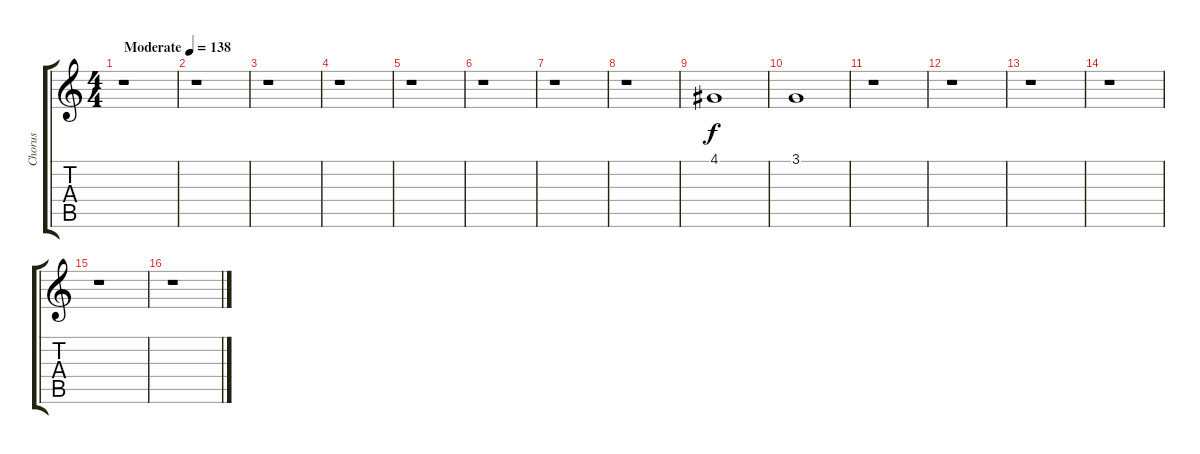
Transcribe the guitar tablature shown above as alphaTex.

\track ("Chorus" "Chorus") {instrument lead1square}
\staff {score tabs}
\tuning (E4 B3 G3 D3 A2 E2) {hide}
\ts (4 4)
\tempo (138 "Moderate")
\clef g2
\ks c
r.1{dy f instrument lead1square} |
r.1 |
r.1 |
r.1 |
r.1 |
r.1 |
r.1 |
r.1 |
4.1.1 |
3.1.1 |
r.1 |
r.1 |
r.1 |
r.1 |
r.1 |
r.1
